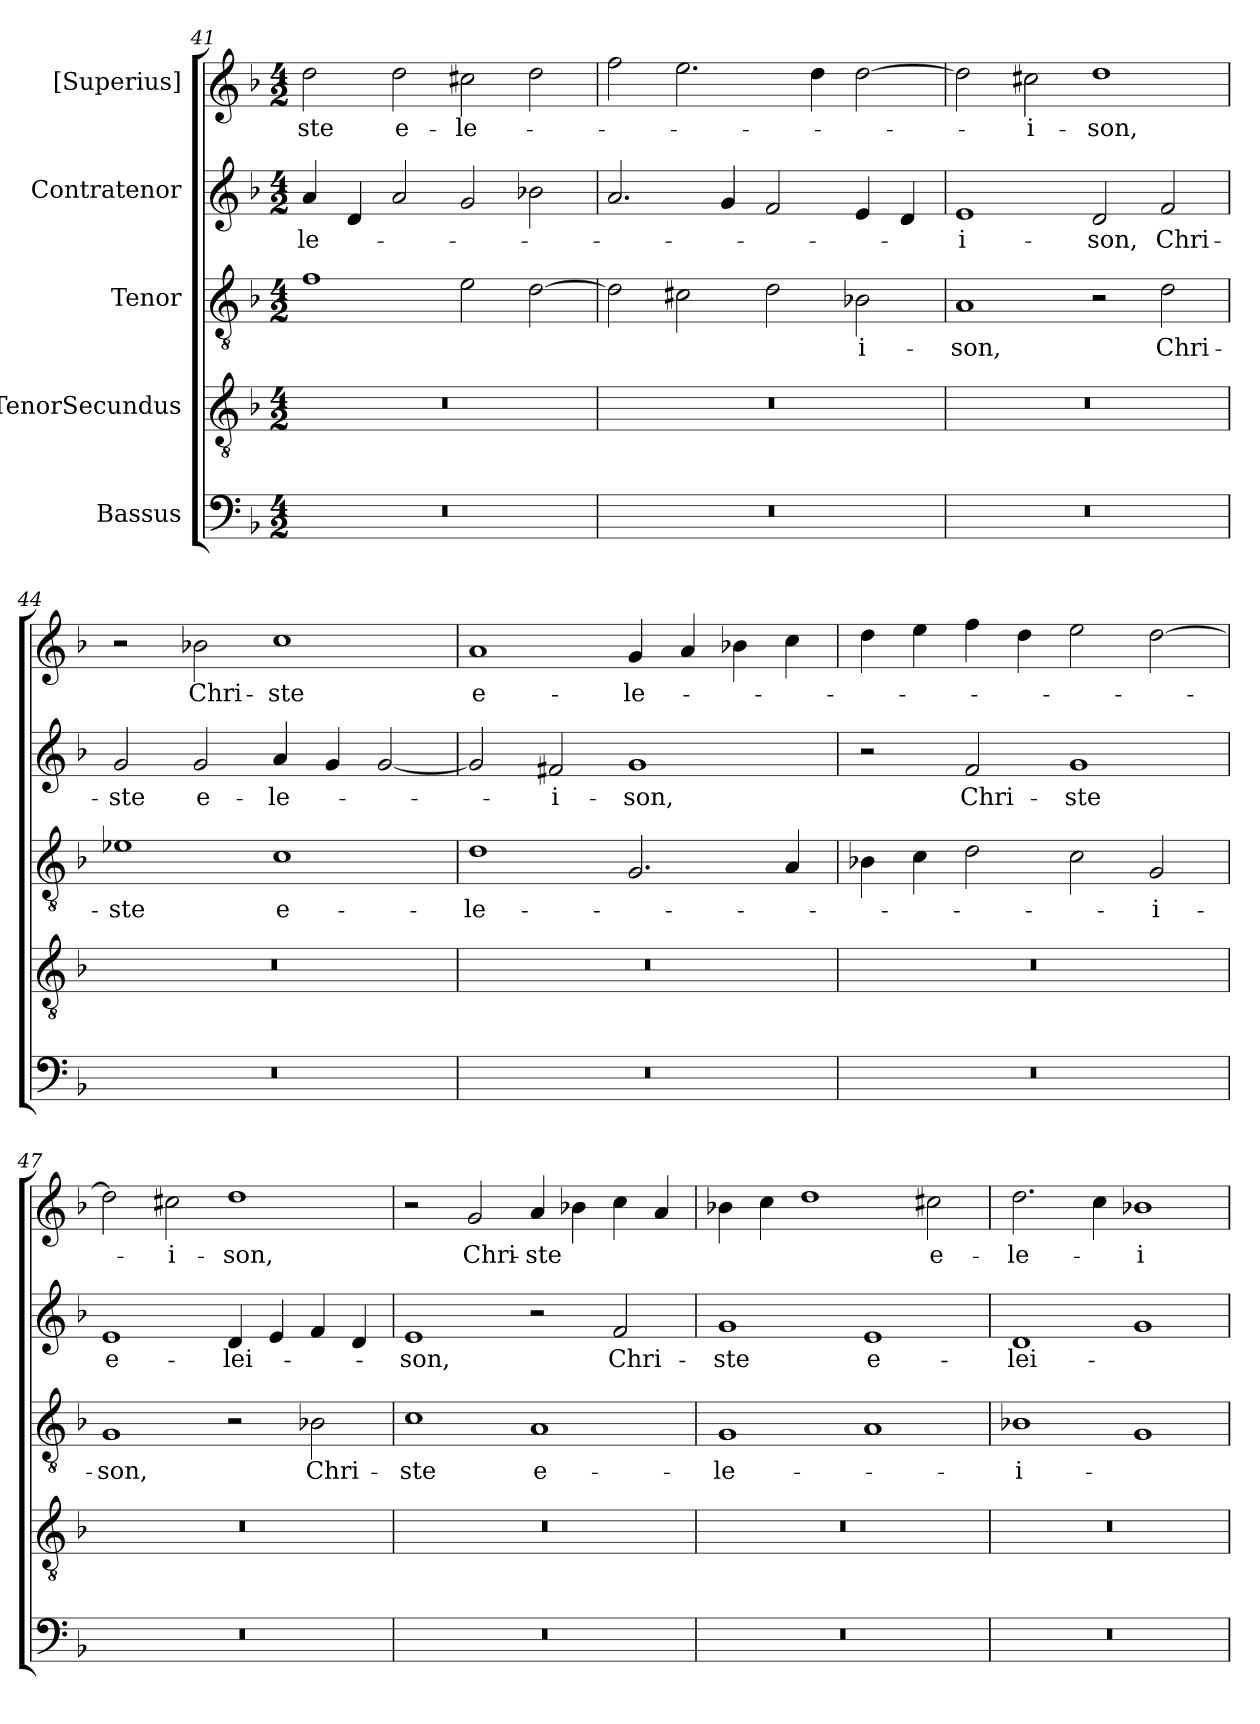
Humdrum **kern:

**kern	**kern	**kern	**text	**kern	**text	**kern	**text
*part5	*part4	*part3	*part3	*part2	*part2	*part1	*part1
*staff5	*staff4	*staff3	*staff3	*staff2	*staff2	*staff1	*staff1
*I"Bassus	*I"TenorSecundus	*I"Tenor	*	*I"Contratenor	*	*I"[Superius]	*
*clefF4	*clefGv2	*clefGv2	*	*clefG2	*	*clefG2	*
*k[b-]	*k[b-]	*k[b-]	*	*k[b-]	*	*k[b-]	*
*M4/2	*M4/2	*M4/2	*	*M4/2	*	*M4/2	*
=41	=41	=41	=41	=41	=41	=41	=41
0r	0r	1f\	.	4a/	-le-	2dd\	-ste
.	.	.	.	4d/	.	.	.
.	.	.	.	2a/	.	2dd\	e-
.	.	2e\	.	2g/	.	2cc#X\	-le-
.	.	[2d\	.	2b-X\	.	2dd\	.
=42	=42	=42	=42	=42	=42	=42	=42
0r	0r	2d\]	.	2.a/	.	2ff\	.
.	.	2c#X\	.	.	.	2.ee\	.
.	.	.	.	4g/	.	.	.
.	.	2d\	.	2f/	.	.	.
.	.	.	.	.	.	4dd\	.
.	.	2B-X\	-i-	4e/	.	[2dd\	.
.	.	.	.	4d/	.	.	.
=43	=43	=43	=43	=43	=43	=43	=43
0r	0r	1A/	-son,	1e/	-i-	2dd\]	.
.	.	.	.	.	.	2cc#X\	-i-
.	.	2r	.	2d/	-son,	1dd\	-son,
.	.	2d\	Chri-	2f/	Chri-	.	.
=44	=44	=44	=44	=44	=44	=44	=44
0r	0r	1e-X\	-ste	2g/	-ste	2r	.
.	.	.	.	2g/	e-	2b-X\	Chri-
.	.	1c\	e-	4a/	-le-	1cc\	-ste
.	.	.	.	4g/	.	.	.
.	.	.	.	[2g/	.	.	.
=45	=45	=45	=45	=45	=45	=45	=45
0r	0r	1d\	-le-	2g/]	.	1a/	e-
.	.	.	.	2f#X/	-i-	.	.
.	.	2.G/	.	1g/	-son,	4g/	-le-
.	.	.	.	.	.	4a/	.
.	.	.	.	.	.	4b-X\	.
.	.	4A/	.	.	.	4cc\	.
=46	=46	=46	=46	=46	=46	=46	=46
0r	0r	4B-X\	.	2r	.	4dd\	.
.	.	4c\	.	.	.	4ee\	.
.	.	2d\	.	2f/	Chri-	4ff\	.
.	.	.	.	.	.	4dd\	.
.	.	2c\	.	1g/	-ste	2ee\	.
.	.	2G/	-i-	.	.	[2dd\	.
=47	=47	=47	=47	=47	=47	=47	=47
0r	0r	1G/	-son,	1e/	e-	2dd\]	.
.	.	.	.	.	.	2cc#X\	-i-
.	.	2r	.	4d/	-lei-	1dd\	-son,
.	.	.	.	4e/	.	.	.
.	.	2B-X\	Chri-	4f/	.	.	.
.	.	.	.	4d/	.	.	.
=48	=48	=48	=48	=48	=48	=48	=48
0r	0r	1c\	-ste	1e/	-son,	2r	.
.	.	.	.	.	.	2g/	Chri-
.	.	1A/	e-	2r	.	4a/	-ste
.	.	.	.	.	.	4b-X\	.
.	.	.	.	2f/	Chri-	4cc\	.
.	.	.	.	.	.	4a/	.
=49	=49	=49	=49	=49	=49	=49	=49
0r	0r	1G/	-le-	1g/	-ste	4b-X\	.
.	.	.	.	.	.	4cc\	.
.	.	.	.	.	.	1dd\	.
.	.	1A/	.	1e/	e-	.	.
.	.	.	.	.	.	2cc#X\	e-
=50	=50	=50	=50	=50	=50	=50	=50
0r	0r	1B-X\	-i-	1d/	-lei-	2.dd\	-le-
.	.	.	.	.	.	4cc\	.
.	.	1G/	.	1g/	.	1b-X\	-i-
=	=	=	=	=	=	=	=
*-	*-	*-	*-	*-	*-	*-	*-
